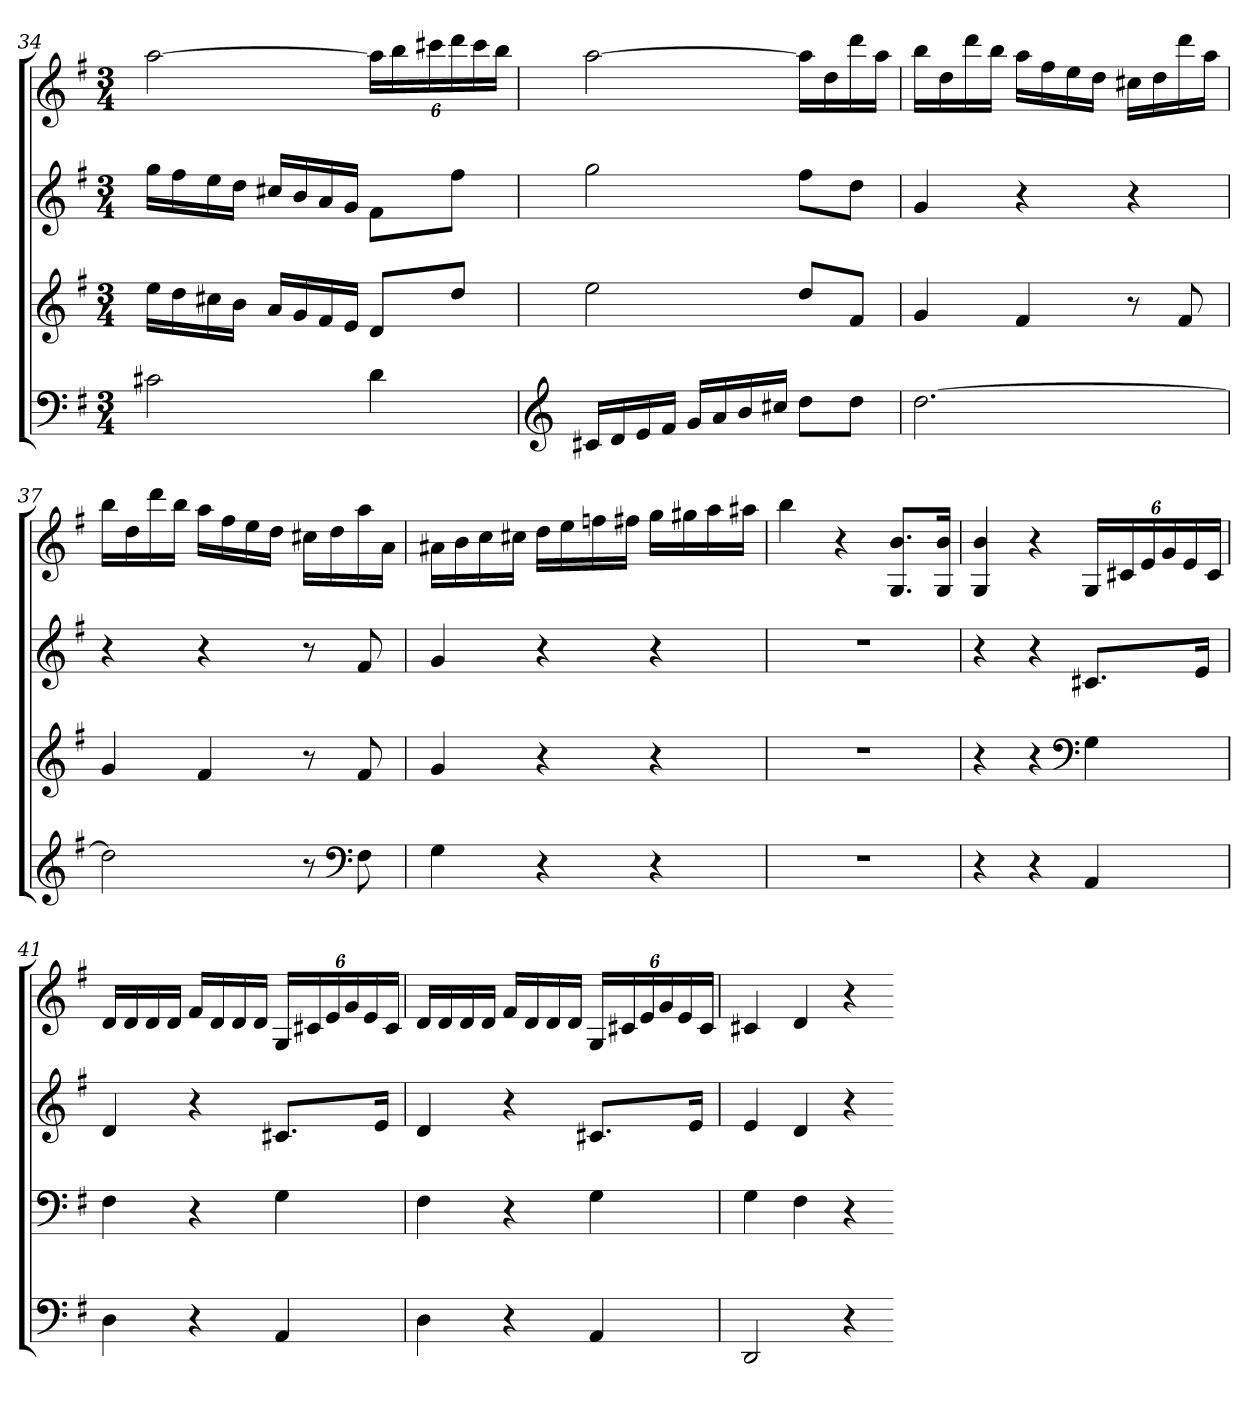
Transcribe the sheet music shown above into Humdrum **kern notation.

**kern	**kern	**kern	**kern
*part4	*part3	*part2	*part1
*staff4	*staff3	*staff2	*staff1
*clefF4	*clefG2	*clefG2	*clefG2
*k[f#]	*k[f#]	*k[f#]	*k[f#]
*G:	*G:	*G:	*G:
*M3/4	*M3/4	*M3/4	*M3/4
=34	=34	=34	=34
2c#X\	16ee\LL	16gg\LL	[2aa\
.	16dd\	16ff#\	.
.	16cc#X\	16ee\	.
.	16b\JJ	16dd\JJ	.
.	16a/LL	16cc#X/LL	.
.	16g/	16b/	.
.	16f#/	16a/	.
.	16e/JJ	16g/JJ	.
4d\	8d/L	8f#\L	24aa\LL]
.	.	.	24bb\
.	.	.	24ccc#X\
.	8dd/J	8ff#\J	24ddd\
.	.	.	24ccc#\
.	.	.	24bb\JJ
=35	=35	=35	=35
*clefG2	*	*	*
16c#X/LL	2ee\	2gg\	[2aa\
16d/	.	.	.
16e/	.	.	.
16f#/JJ	.	.	.
16g/LL	.	.	.
16a/	.	.	.
16b/	.	.	.
16cc#X/JJ	.	.	.
8dd\L	8dd/L	8ff#\L	16aa\LL]
.	.	.	16dd\
8dd\J	8f#/J	8dd\J	16ddd\
.	.	.	16aa\JJ
=36	=36	=36	=36
[2.dd\	4g/	4g/	16bb\LL
.	.	.	16dd\
.	.	.	16ddd\
.	.	.	16bb\JJ
.	4f#/	4r	16aa\LL
.	.	.	16ff#\
.	.	.	16ee\
.	.	.	16dd\JJ
.	8r	4r	16cc#X\LL
.	.	.	16dd\
.	8f#/	.	16ddd\
.	.	.	16aa\JJ
=37	=37	=37	=37
2dd\]	4g/	4r	16bb\LL
.	.	.	16dd\
.	.	.	16ddd\
.	.	.	16bb\JJ
.	4f#/	4r	16aa\LL
.	.	.	16ff#\
.	.	.	16ee\
.	.	.	16dd\JJ
8r	8r	8r	16cc#X\LL
.	.	.	16dd\
*clefF4	*	*	*
8F#\	8f#/	8f#/	16aa\
.	.	.	16a\JJ
=38	=38	=38	=38
4G\	4g/	4g/	16a#X\LL
.	.	.	16b\
.	.	.	16cc\
.	.	.	16cc#X\JJ
4r	4r	4r	16dd\LL
.	.	.	16ee\
.	.	.	16ffn\
.	.	.	16ff#X\JJ
4r	4r	4r	16gg\LL
.	.	.	16gg#X\
.	.	.	16aa\
.	.	.	16aa#X\JJ
=39	=39	=39	=39
2.r	2.r	2.r	4bb\
.	.	.	4r
.	.	.	8.G/ 8.b/L
.	.	.	16G/ 16b/Jk
=40	=40	=40	=40
4r	4r	4r	4G/ 4b/
4r	4r	4r	4r
*	*clefF4	*	*
4AA/	4G\	8.c#X/L	24G/LL
.	.	.	24c#X/
.	.	.	24e/
.	.	.	24g/
.	.	.	24e/
.	.	16e/Jk	.
.	.	.	24c#/JJ
=41	=41	=41	=41
4D\	4F#\	4d/	16d/LL
.	.	.	16d/
.	.	.	16d/
.	.	.	16d/JJ
4r	4r	4r	16f#/LL
.	.	.	16d/
.	.	.	16d/
.	.	.	16d/JJ
4AA/	4G\	8.c#X/L	24G/LL
.	.	.	24c#X/
.	.	.	24e/
.	.	.	24g/
.	.	.	24e/
.	.	16e/Jk	.
.	.	.	24c#/JJ
=42	=42	=42	=42
4D\	4F#\	4d/	16d/LL
.	.	.	16d/
.	.	.	16d/
.	.	.	16d/JJ
4r	4r	4r	16f#/LL
.	.	.	16d/
.	.	.	16d/
.	.	.	16d/JJ
4AA/	4G\	8.c#X/L	24G/LL
.	.	.	24c#X/
.	.	.	24e/
.	.	.	24g/
.	.	.	24e/
.	.	16e/Jk	.
.	.	.	24c#/JJ
=43	=43	=43	=43
2DD/	4G\	4e/	4c#X/
.	4F#\	4d/	4d/
4r	4r	4r	4r
=-	=-	=-	=-
*-	*-	*-	*-
